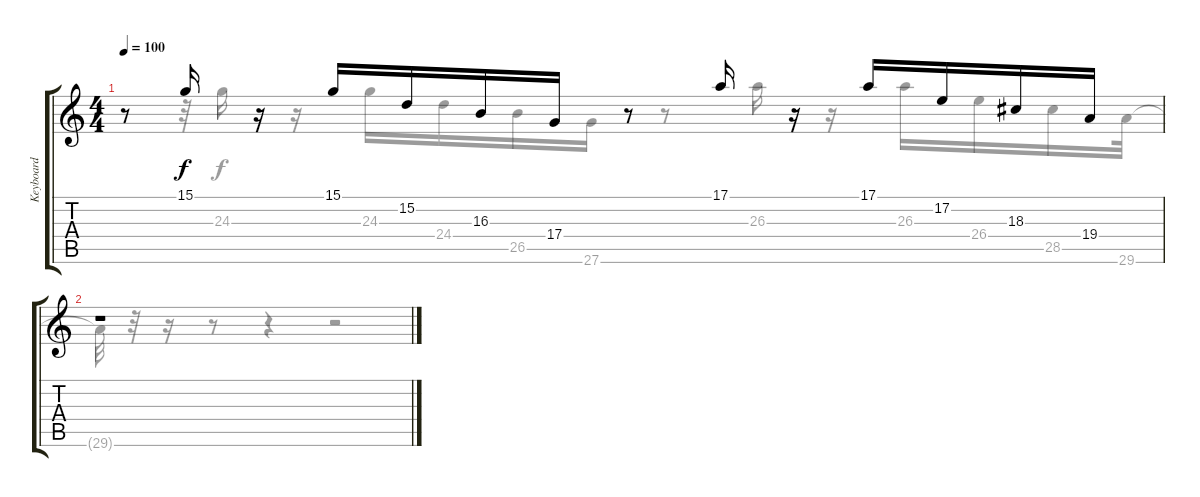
\track ("Keyboard" "Keyboard") {instrument recorder}
\staff {score tabs}
\tuning (E4 B3 G3 D3 A2 E2) {hide}
\voice
\ts (4 4)
\tempo 100
\clef g2
\ks c
r.8{dy f} 15.1.16 r.16 15.1.16 15.2.16 16.3.16 17.4.16 r.8 17.1.16 r.16 17.1.16 17.2.16 18.3.16 19.4.16 |
r.1 |
|
|
|
|
|
|
|
|
|
|
|
|
|
\voice
\clef g2
\ottava regular
\simile none
\ks c
r.8{dy f} r.32 24.3.16 r.16 24.3.16 24.4.16 26.5.16 27.6.16 r.8 26.3.16 r.16 26.3.16 26.4.16 28.5.16 29.6.32 |
29.6{t}.32 r.32 r.16 r.8 r.4 r.2 |
|
|
|
|
|
|
|
|
|
|
|
|
|
